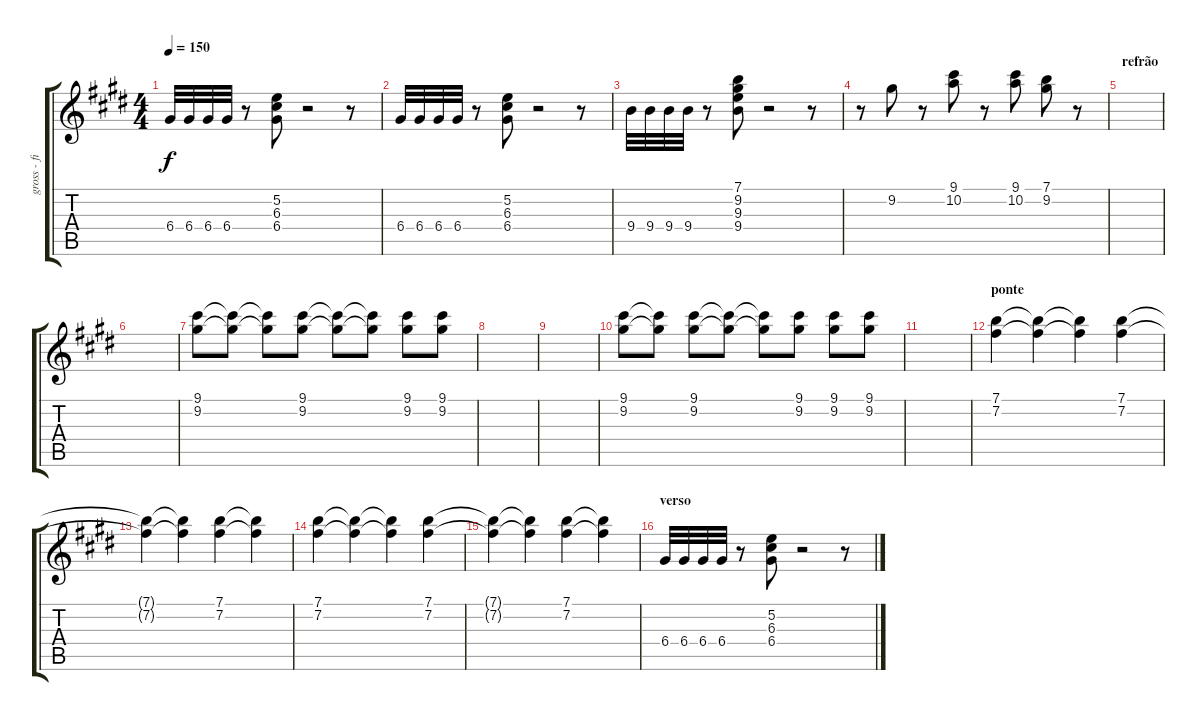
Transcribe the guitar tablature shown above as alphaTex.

\track ("gross - fills" "gross - fi") {instrument distortionguitar}
\staff {score tabs}
\tuning (E4 B3 G3 D3 A2 E2) {hide}
\ts (4 4)
\tempo 150
\clef g2
\ks e
6.4.32{dy f} 6.4.32 6.4.32 6.4.32 r.8 (5.2 6.3 6.4).8 r.2 r.8 |
6.4.32 6.4.32 6.4.32 6.4.32 r.8 (5.2 6.3 6.4).8 r.2 r.8 |
9.4.32 9.4.32 9.4.32 9.4.32 r.8 (7.1 9.2 9.3 9.4).8 r.2 r.8 |
r.8 9.2.8 r.8 (9.1 10.2).8 r.8 (9.1 10.2).8 (7.1 9.2).8 r.8 |
\section ("" "refrão")
|
|
(9.1 9.2).8 (9.1{t} 9.2{t}).8 (9.1{t} 9.2{t}).8 (9.1 9.2).8 (9.1{t} 9.2{t}).8 (9.1{t} 9.2{t}).8 (9.1 9.2).8 (9.1 9.2).8 |
|
|
(9.1 9.2).8 (9.1{t} 9.2{t}).8 (9.1 9.2).8 (9.1{t} 9.2{t}).8 (9.1{t} 9.2{t}).8 (9.1 9.2).8 (9.1 9.2).8 (9.1 9.2).8 |
|
\section ("" "ponte")
(7.1 7.2).4 (7.1{t} 7.2{t}).4 (7.1{t} 7.2{t}).4 (7.1 7.2).4 |
(7.1{t} 7.2{t}).4 (7.1{t} 7.2{t}).4 (7.1 7.2).4 (7.1{t} 7.2{t}).4 |
(7.1 7.2).4 (7.1{t} 7.2{t}).4 (7.1{t} 7.2{t}).4 (7.1 7.2).4 |
(7.1{t} 7.2{t}).4 (7.1{t} 7.2{t}).4 (7.1 7.2).4 (7.1{t} 7.2{t}).4 |
\section ("" "verso")
6.4.32 6.4.32 6.4.32 6.4.32 r.8 (5.2 6.3 6.4).8 r.2 r.8
